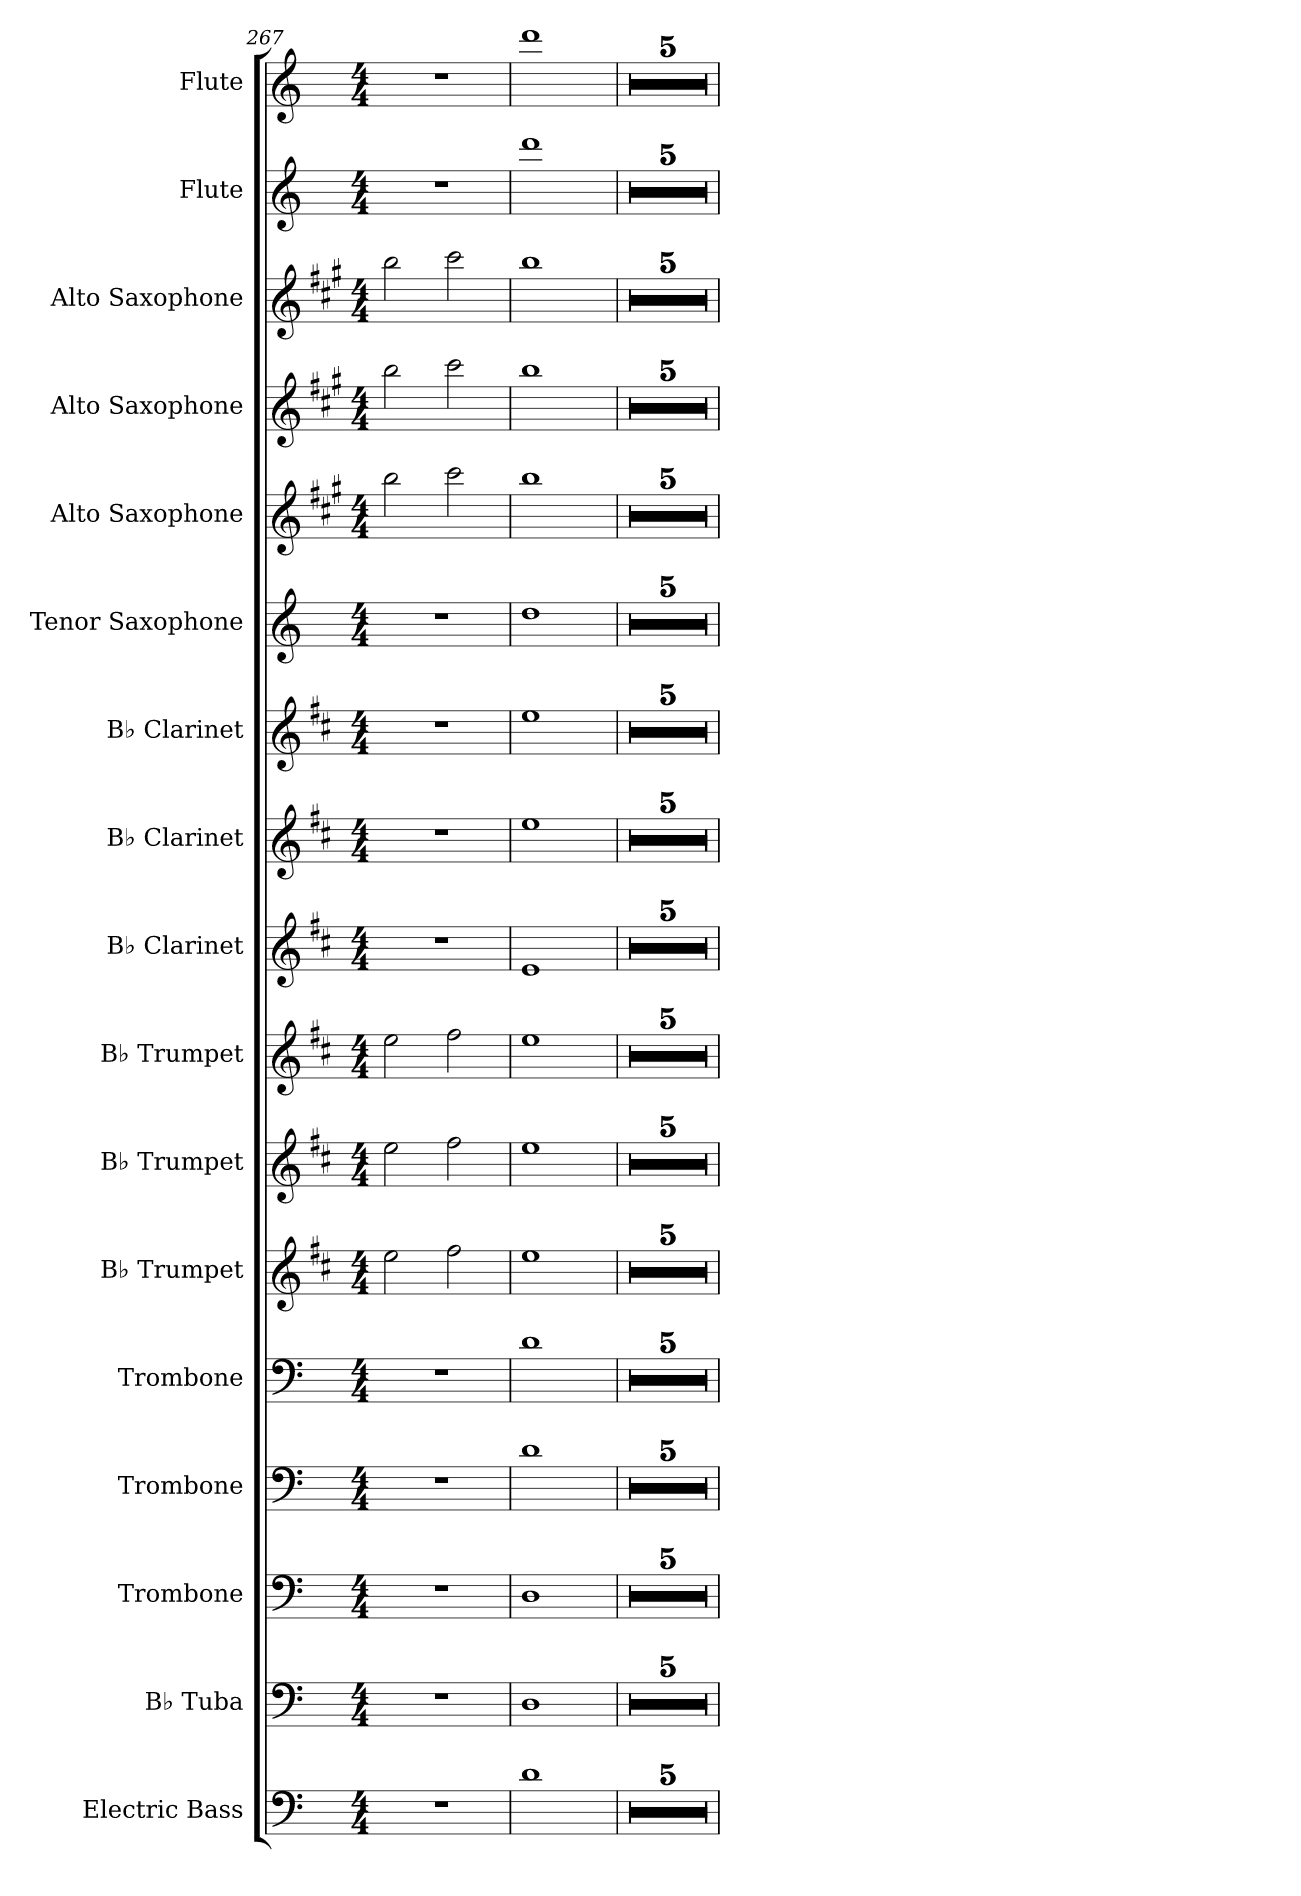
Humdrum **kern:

**kern	**kern	**kern	**kern	**kern	**kern	**kern	**kern	**kern	**kern	**kern	**kern	**kern	**kern	**kern	**kern	**kern
*part17	*part16	*part15	*part14	*part13	*part12	*part11	*part10	*part9	*part8	*part7	*part6	*part5	*part4	*part3	*part2	*part1
*staff17	*staff16	*staff15	*staff14	*staff13	*staff12	*staff11	*staff10	*staff9	*staff8	*staff7	*staff6	*staff5	*staff4	*staff3	*staff2	*staff1
*I"Electric Bass	*I"B♭ Tuba	*I"Trombone	*I"Trombone	*I"Trombone	*I"B♭ Trumpet	*I"B♭ Trumpet	*I"B♭ Trumpet	*I"B♭ Clarinet	*I"B♭ Clarinet	*I"B♭ Clarinet	*I"Tenor Saxophone	*I"Alto Saxophone	*I"Alto Saxophone	*I"Alto Saxophone	*I"Flute	*I"Flute
*I'El. B.	*I'B♭ Tu.	*I'Tbn.	*I'Tbn.	*I'Tbn.	*I'B♭ Tpt.	*I'B♭ Tpt.	*I'B♭ Tpt.	*I'B♭ Cl.	*I'B♭ Cl.	*I'B♭ Cl.	*I'T. Sax.	*I'A. Sax.	*I'A. Sax.	*I'A. Sax.	*I'Fl.	*I'Fl.
*clefF4	*clefF4	*clefF4	*clefF4	*clefF4	*clefG2	*clefG2	*clefG2	*clefG2	*clefG2	*clefG2	*clefG2	*clefG2	*clefG2	*clefG2	*clefG2	*clefG2
*ITrd7c12	*	*	*	*	*ITrd1c2	*ITrd1c2	*ITrd1c2	*ITrd1c2	*ITrd1c2	*ITrd1c2	*ITrd8c14	*ITrd5c9	*ITrd5c9	*ITrd5c9	*	*
*k[]	*k[]	*k[]	*k[]	*k[]	*k[]	*k[]	*k[]	*k[]	*k[]	*k[]	*k[]	*k[]	*k[]	*k[]	*k[]	*k[]
*M4/4	*M4/4	*M4/4	*M4/4	*M4/4	*M4/4	*M4/4	*M4/4	*M4/4	*M4/4	*M4/4	*M4/4	*M4/4	*M4/4	*M4/4	*M4/4	*M4/4
=267	=267	=267	=267	=267	=267	=267	=267	=267	=267	=267	=267	=267	=267	=267	=267	=267
1r	1r	1r	1r	1r	2dd\	2dd\	2dd\	1r	1r	1r	1r	2dd\	2dd\	2dd\	1r	1r
.	.	.	.	.	2ee\	2ee\	2ee\	.	.	.	.	2ee\	2ee\	2ee\	.	.
=268	=268	=268	=268	=268	=268	=268	=268	=268	=268	=268	=268	=268	=268	=268	=268	=268
1D	1D	1D	1d	1d	1dd	1dd	1dd	1d	1dd	1dd	1d	1dd	1dd	1dd	1ddd	1ddd
=269	=269	=269	=269	=269	=269	=269	=269	=269	=269	=269	=269	=269	=269	=269	=269	=269
1r	1r	1r	1r	1r	1r	1r	1r	1r	1r	1r	1r	1r	1r	1r	1r	1r
=270	=270	=270	=270	=270	=270	=270	=270	=270	=270	=270	=270	=270	=270	=270	=270	=270
1r	1r	1r	1r	1r	1r	1r	1r	1r	1r	1r	1r	1r	1r	1r	1r	1r
=271	=271	=271	=271	=271	=271	=271	=271	=271	=271	=271	=271	=271	=271	=271	=271	=271
1r	1r	1r	1r	1r	1r	1r	1r	1r	1r	1r	1r	1r	1r	1r	1r	1r
=272	=272	=272	=272	=272	=272	=272	=272	=272	=272	=272	=272	=272	=272	=272	=272	=272
1r	1r	1r	1r	1r	1r	1r	1r	1r	1r	1r	1r	1r	1r	1r	1r	1r
=273	=273	=273	=273	=273	=273	=273	=273	=273	=273	=273	=273	=273	=273	=273	=273	=273
1r	1r	1r	1r	1r	1r	1r	1r	1r	1r	1r	1r	1r	1r	1r	1r	1r
=	=	=	=	=	=	=	=	=	=	=	=	=	=	=	=	=
*-	*-	*-	*-	*-	*-	*-	*-	*-	*-	*-	*-	*-	*-	*-	*-	*-
